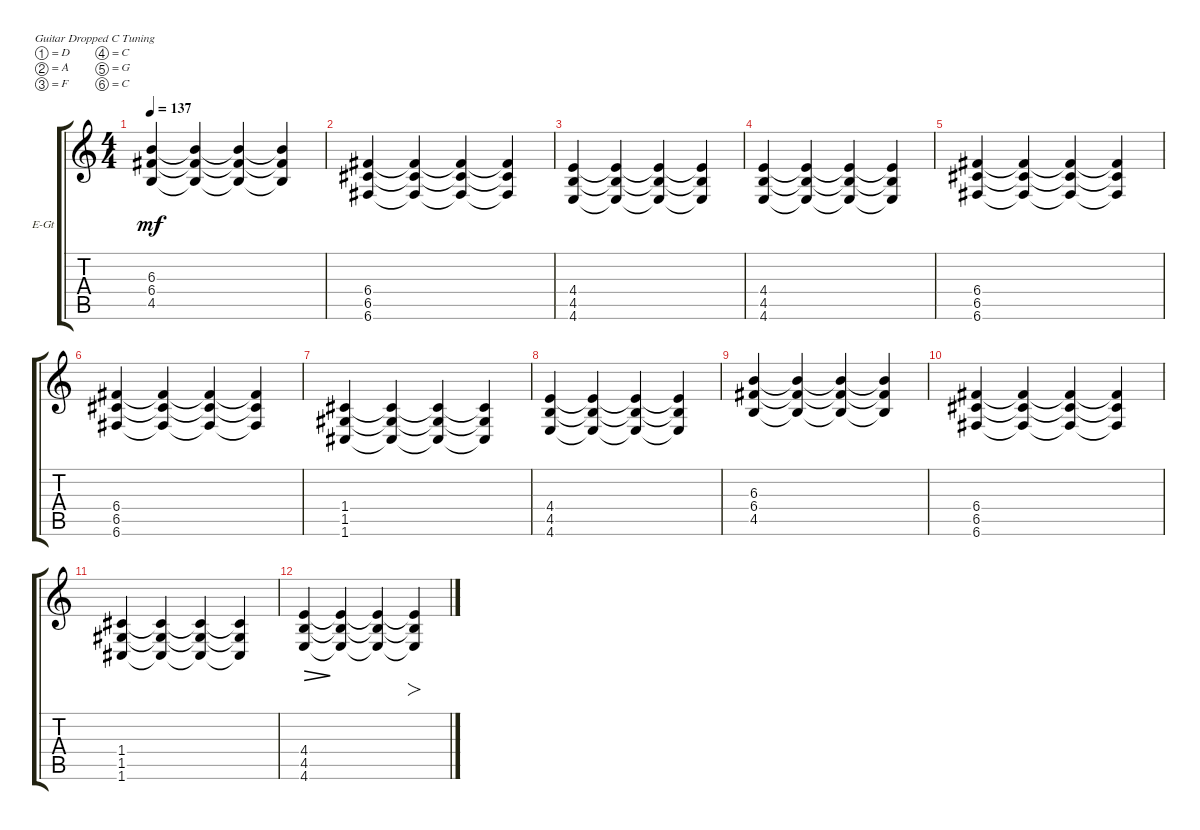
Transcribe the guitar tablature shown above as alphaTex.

\defaultSystemsLayout 4
\bracketExtendMode groupsimilarinstruments
\firstSystemTrackNameOrientation horizontal
\otherSystemsTrackNameOrientation horizontal
\track ("Electric Guitar" "E-Gt") {instrument overdrivenguitar}
\staff {score tabs}
\tuning (D4 A3 F3 C3 G2 C2)
\ts (4 4)
\tempo 137
\clef g2
\ks c
(4.5 6.4 6.3).4{dy mf} (4.5{t} 6.4{t} 6.3{t}).4 (6.3{t} 6.4{t} 4.5{t}).4 (6.3{t} 6.4{t} 4.5{t}).4 |
(6.6 6.5 6.4).4 (6.5{t} 6.4{t} 6.6{t}).4 (6.5{t} 6.4{t} 6.6{t}).4 (6.5{t} 6.4{t} 6.6{t}).4 |
(4.6 4.5 4.4).4 (4.5{t} 4.4{t} 4.6{t}).4 (4.6{t} 4.5{t} 4.4{t}).4 (4.4{t} 4.5{t} 4.6{t}).4 |
(4.6 4.5 4.4).4 (4.5{t} 4.4{t} 4.6{t}).4 (4.6{t} 4.5{t} 4.4{t}).4 (4.4{t} 4.5{t} 4.6{t}).4 |
(6.6 6.5 6.4).4 (6.5{t} 6.4{t} 6.6{t}).4 (6.5{t} 6.4{t} 6.6{t}).4 (6.5{t} 6.4{t} 6.6{t}).4 |
(6.6 6.5 6.4).4 (6.5{t} 6.4{t} 6.6{t}).4 (6.5{t} 6.4{t} 6.6{t}).4 (6.5{t} 6.4{t} 6.6{t}).4 |
(1.6 1.5 1.4).4 (1.4{t} 1.5{t} 1.6{t}).4 (1.6{t} 1.5{t} 1.4{t}).4 (1.4{t} 1.5{t} 1.6{t}).4 |
(4.6 4.5 4.4).4 (4.5{t} 4.4{t} 4.6{t}).4 (4.6{t} 4.5{t} 4.4{t}).4 (4.4{t} 4.5{t} 4.6{t}).4 |
(4.5 6.4 6.3).4 (4.5{t} 6.4{t} 6.3{t}).4 (6.3{t} 6.4{t} 4.5{t}).4 (6.3{t} 6.4{t} 4.5{t}).4 |
(6.6 6.5 6.4).4 (6.5{t} 6.4{t} 6.6{t}).4 (6.5{t} 6.4{t} 6.6{t}).4 (6.5{t} 6.4{t} 6.6{t}).4 |
(1.6 1.5 1.4).4 (1.4{t} 1.5{t} 1.6{t}).4 (1.6{t} 1.5{t} 1.4{t}).4 (1.4{t} 1.5{t} 1.6{t}).4 |
(4.6 4.5 4.4).4{dec} (4.5{t} 4.4{t} 4.6{t}).4 (4.6{t} 4.5{t} 4.4{t}).4 (4.4{t} 4.5{t} 4.6{t}).4{fo}
